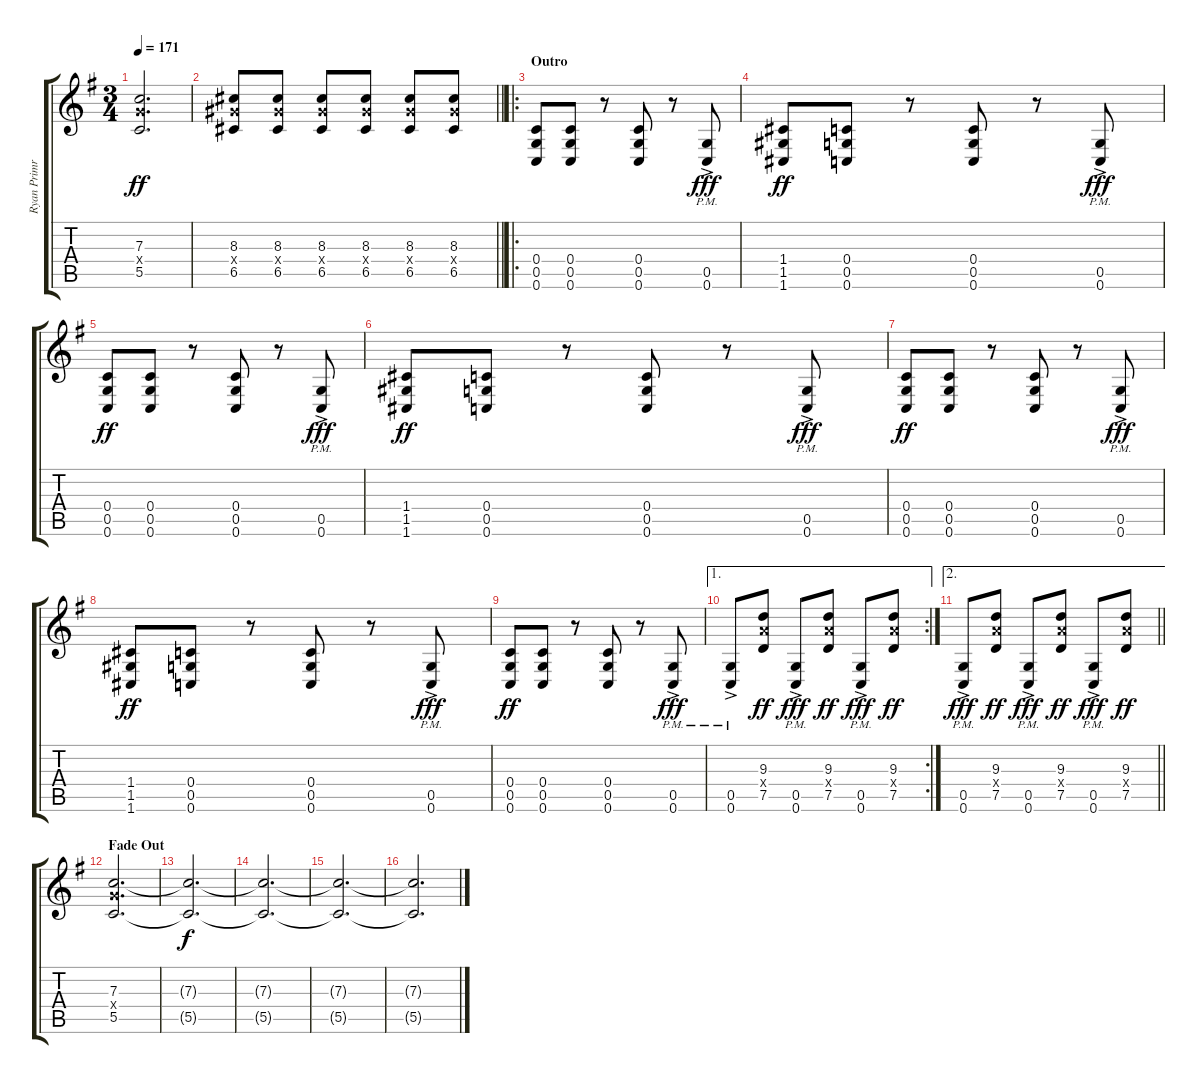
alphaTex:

\track ("Ryan Primrack" "Ryan Primr") {instrument distortionguitar}
\staff {score tabs}
\tuning (D4 A3 F3 C3 G2 C2) {hide}
\ts (3 4)
\tempo 171
\clef g2
\ks eminor
(7.3 7.4{x} 5.5).2{d dy ff} |
\barLineRight lightlight
(8.3 8.4{x} 6.5).8 (8.3 8.4{x} 6.5).8 (8.3 8.4{x} 6.5).8 (8.3 8.4{x} 6.5).8 (8.3 8.4{x} 6.5).8 (8.3 8.4{x} 6.5).8 |
\ro
\section ("" "Outro")
(0.4 0.5 0.6).8 (0.4 0.5 0.6).8 r.8 (0.4 0.5 0.6).8 r.8 (0.5{ac pm} 0.6{ac pm}).8{dy fff} |
(1.4 1.5 1.6).8{dy ff} (0.4 0.5 0.6).8 r.8 (0.4 0.5 0.6).8 r.8 (0.5{ac pm} 0.6{ac pm}).8{dy fff} |
(0.4 0.5 0.6).8{dy ff} (0.4 0.5 0.6).8 r.8 (0.4 0.5 0.6).8 r.8 (0.5{ac pm} 0.6{ac pm}).8{dy fff} |
(1.4 1.5 1.6).8{dy ff} (0.4 0.5 0.6).8 r.8 (0.4 0.5 0.6).8 r.8 (0.5{ac pm} 0.6{ac pm}).8{dy fff} |
(0.4 0.5 0.6).8{dy ff} (0.4 0.5 0.6).8 r.8 (0.4 0.5 0.6).8 r.8 (0.5{ac pm} 0.6{ac pm}).8{dy fff} |
(1.4 1.5 1.6).8{dy ff} (0.4 0.5 0.6).8 r.8 (0.4 0.5 0.6).8 r.8 (0.5{ac pm} 0.6{ac pm}).8{dy fff} |
(0.4 0.5 0.6).8{dy ff} (0.4 0.5 0.6).8 r.8 (0.4 0.5 0.6).8 r.8 (0.5{ac pm} 0.6{ac pm}).8{dy fff} |
\ae 1
\rc 2
(0.5{ac pm} 0.6{ac pm}).8 (9.3 9.4{x} 7.5).8{dy ff} (0.5{ac pm} 0.6{ac pm}).8{dy fff} (9.3 9.4{x} 7.5).8{dy ff} (0.5{ac pm} 0.6{ac pm}).8{dy fff} (9.3 9.4{x} 7.5).8{dy ff} |
\ae 2
\barLineRight lightlight
(0.5{ac pm} 0.6{ac pm}).8{dy fff} (9.3 9.4{x} 7.5).8{dy ff} (0.5{ac pm} 0.6{ac pm}).8{dy fff} (9.3 9.4{x} 7.5).8{dy ff} (0.5{ac pm} 0.6{ac pm}).8{dy fff} (9.3 9.4{x} 7.5).8{dy ff} |
\section ("" "Fade Out")
(7.3 7.4{x} 5.5).2{d} |
(7.3{t} 5.5{t}).2{d dy f} |
(7.3{t} 5.5{t}).2{d} |
(7.3{t} 5.5{t}).2{d} |
(7.3{t} 5.5{t}).2{d}
